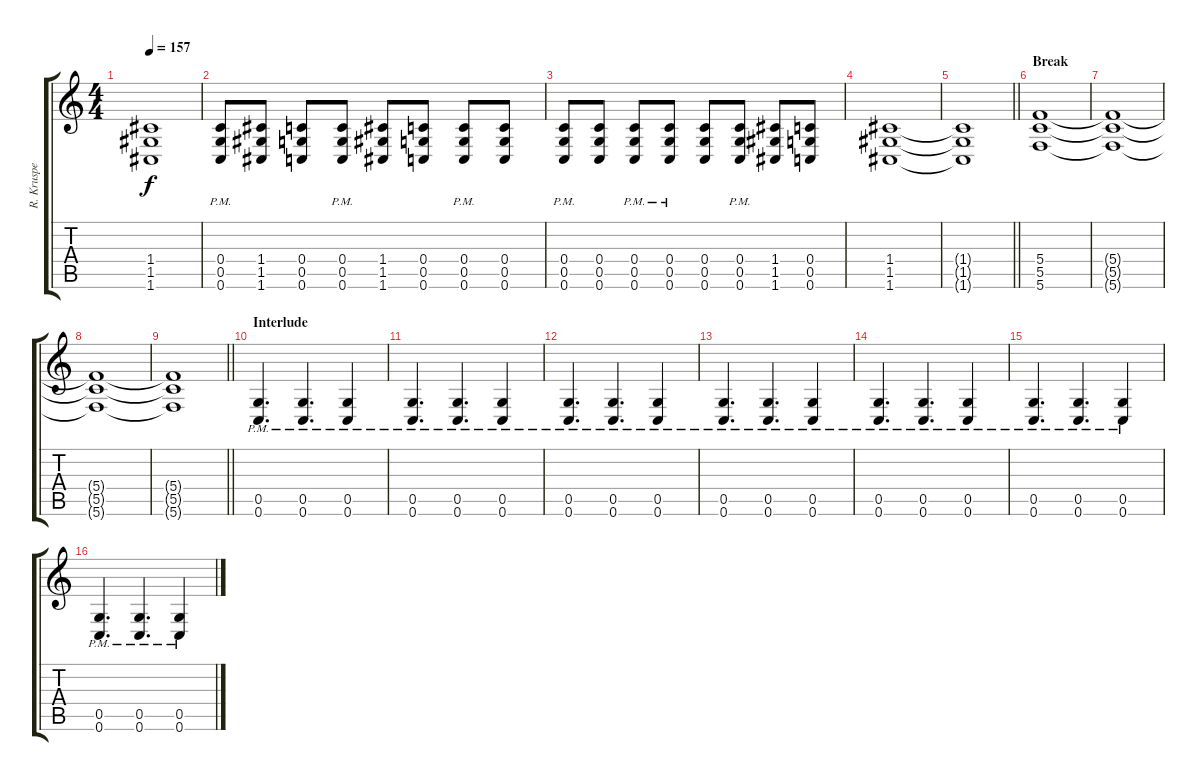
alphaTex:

\track ("R. Kruspe" "R. Kruspe") {instrument overdrivenguitar}
\staff {score tabs}
\tuning (D4 A3 F3 C3 G2 C2) {hide}
\ts (4 4)
\tempo 157
\clef g2
\ks c
(1.4{t} 1.5{t} 1.6{t}).1{dy f} |
(0.4{pm} 0.5{pm} 0.6{pm}).8 (1.4 1.5 1.6).8 (0.4 0.5 0.6).8 (0.4{pm} 0.5{pm} 0.6{pm}).8 (1.4 1.5 1.6).8 (0.4 0.5 0.6).8 (0.4{pm} 0.5{pm} 0.6{pm}).8 (0.4 0.5 0.6).8 |
(0.4{pm} 0.5{pm} 0.6{pm}).8 (0.4 0.5 0.6).8 (0.4{pm} 0.5{pm} 0.6{pm}).8 (0.4{pm} 0.5{pm} 0.6{pm}).8 (0.4 0.5 0.6).8 (0.4{pm} 0.5{pm} 0.6{pm}).8 (1.4 1.5 1.6).8 (0.4 0.5 0.6).8 |
(1.4 1.5 1.6).1 |
\barLineRight lightlight
(1.4{t} 1.5{t} 1.6{t}).1 |
\section ("" "Break")
(5.4 5.5 5.6).1 |
(5.4{t} 5.5{t} 5.6{t}).1 |
(5.4{t} 5.5{t} 5.6{t}).1 |
\barLineRight lightlight
(5.4{t} 5.5{t} 5.6{t}).1 |
\section ("" "Interlude")
(0.5{pm} 0.6{pm}).4{d volume 6} (0.5{pm} 0.6{pm}).4{d} (0.5{pm} 0.6{pm}).4 |
(0.5{pm} 0.6{pm}).4{d} (0.5{pm} 0.6{pm}).4{d} (0.5{pm} 0.6{pm}).4 |
(0.5{pm} 0.6{pm}).4{d} (0.5{pm} 0.6{pm}).4{d} (0.5{pm} 0.6{pm}).4 |
(0.5{pm} 0.6{pm}).4{d} (0.5{pm} 0.6{pm}).4{d} (0.5{pm} 0.6{pm}).4 |
(0.5{pm} 0.6{pm}).4{d} (0.5{pm} 0.6{pm}).4{d} (0.5{pm} 0.6{pm}).4 |
(0.5{pm} 0.6{pm}).4{d} (0.5{pm} 0.6{pm}).4{d} (0.5{pm} 0.6{pm}).4 |
(0.5{pm} 0.6{pm}).4{d} (0.5{pm} 0.6{pm}).4{d} (0.5{pm} 0.6{pm}).4
